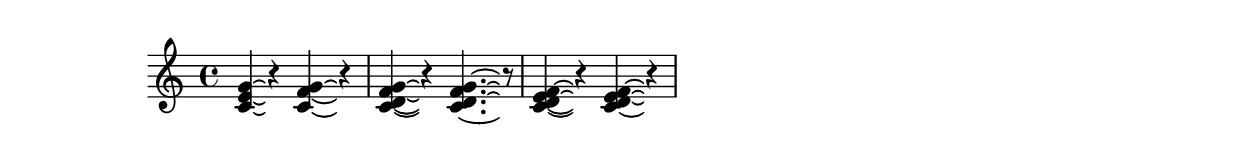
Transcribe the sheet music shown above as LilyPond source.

%% Do not edit this file; it is automatically
%% generated from LSR http://lsr.dsi.unimi.it
%% This file is in the public domain.
\version "2.13.16"

\header {
  lsrtags = "expressive-marks, keyboards, fretted-strings"

  texidoc = "
Laissez vibrer ties have a fixed size. Their formatting can be tuned
using @code{'tie-configuration}.

"
  doctitle = "Laissez vibrer ties"
} % begin verbatim

\relative c' {
  <c e g>4\laissezVibrer r <c f g>\laissezVibrer r
  <c d f g>4\laissezVibrer r <c d f g>4.\laissezVibrer r8

  <c d e f>4\laissezVibrer r
  \override LaissezVibrerTieColumn #'tie-configuration
     = #`((-7 . ,DOWN)
          (-5 . ,DOWN)
          (-3 . ,UP)
          (-1 . ,UP))
  <c d e f>4\laissezVibrer r
}

